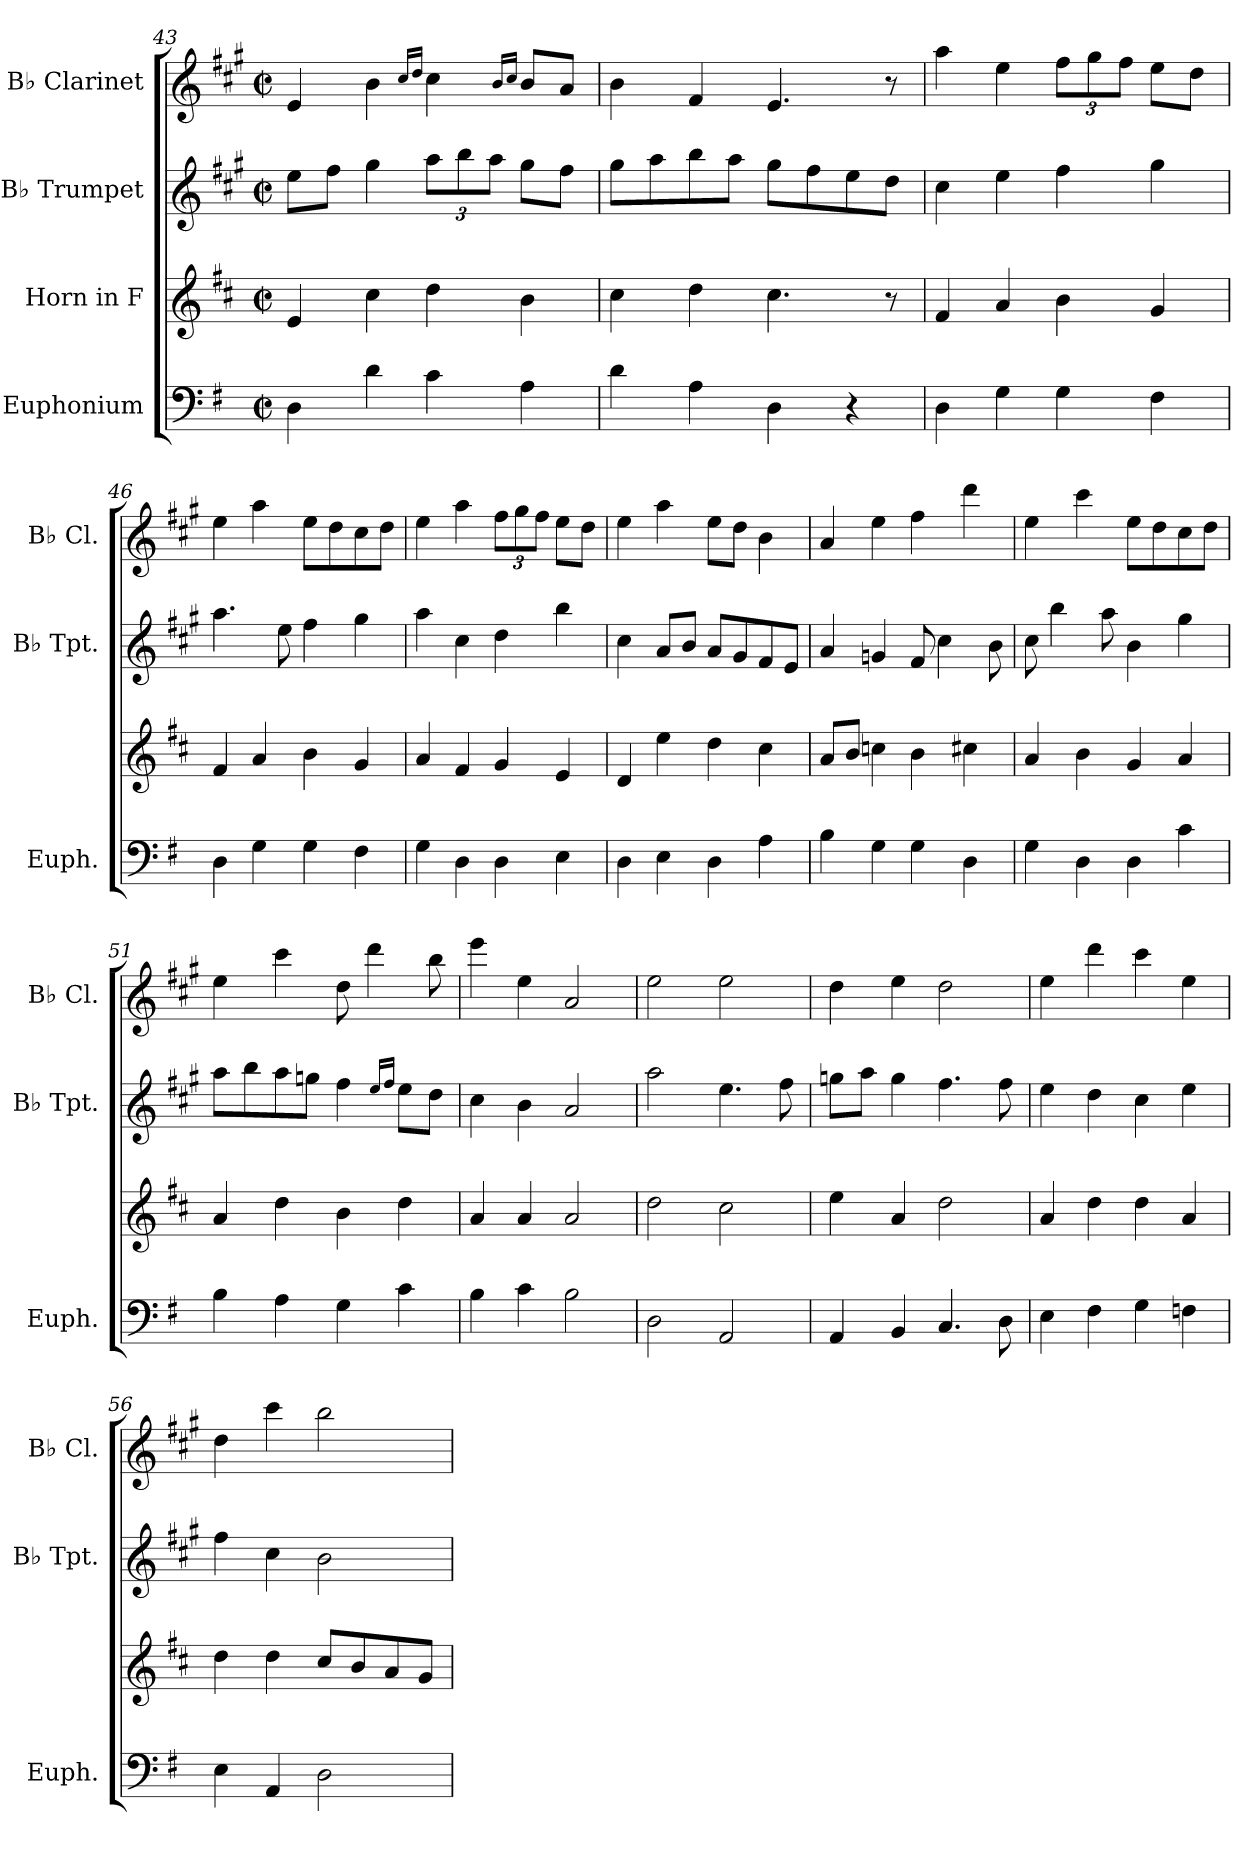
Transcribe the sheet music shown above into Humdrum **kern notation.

**kern	**kern	**kern	**kern
*part4	*part3	*part2	*part1
*staff4	*staff3	*staff2	*staff1
*I"Euphonium	*I"Horn in F	*I"B♭ Trumpet	*I"B♭ Clarinet
*I'Euph.	*	*I'B♭ Tpt.	*I'B♭ Cl.
!!LO:LB:g=z
*clefF4	*clefG2	*clefG2	*clefG2
*	*ITrd4c7	*ITrd1c2	*ITrd1c2
*k[f#]	*k[f#]	*k[f#]	*k[f#]
*M2/2	*M2/2	*M2/2	*M2/2
*met(c|)	*met(c|)	*met(c|)	*met(c|)
=43	=43	=43	=43
4D\	4A/	8dd\L	4d/
.	.	8ee\J	.
4d\	4f#\	4ff#\	4a\
.	.	.	16qb/LL
.	.	.	16qcc/JJ
*	*	*Xbrackettup	*
4c\	4g\	12gg\L	4b\
.	.	12aa\	.
.	.	12gg\J	.
.	.	.	16qa/LL
.	.	.	16qb/JJ
4A\	4e\	8ff#\L	8a/L
.	.	8ee\J	8g/J
=44	=44	=44	=44
4d\	4f#\	8ff#\L	4a\
.	.	8gg\	.
4A\	4g\	8aa\	4e/
.	.	8gg\J	.
4D\	4.f#\	8ff#\L	4.d/
.	.	8ee\	.
4r	.	8dd\	.
.	8r	8cc\J	8r
=45	=45	=45	=45
4D\	4B/	4b\	4gg\
4G\	4d/	4dd\	4dd\
*	*	*	*Xbrackettup
4G\	4e\	4ee\	12ee\L
.	.	.	12ff#\
.	.	.	12ee\J
4F#\	4c/	4ff#\	8dd\L
.	.	.	8cc\J
=46	=46	=46	=46
4D\	4B/	4.gg\	4dd\
4G\	4d/	.	4gg\
.	.	8dd\	.
4G\	4e\	4ee\	8dd\L
.	.	.	8cc\
4F#\	4c/	4ff#\	8b\
.	.	.	8cc\J
=47	=47	=47	=47
4G\	4d/	4gg\	4dd\
4D\	4B/	4b\	4gg\
4D\	4c/	4cc\	12ee\L
.	.	.	12ff#\
.	.	.	12ee\J
4E\	4A/	4aa\	8dd\L
.	.	.	8cc\J
!!LO:PB:g=z
=48	=48	=48	=48
4D\	4G/	4b\	4dd\
4E\	4a\	8g/L	4gg\
.	.	8a/J	.
4D\	4g\	8g/L	8dd\L
.	.	8f#/	8cc\J
4A\	4f#\	8e/	4a\
.	.	8d/J	.
=49	=49	=49	=49
4B\	8d/L	4g/	4g/
.	8e/J	.	.
4G\	4fn\	4fn/	4dd\
4G\	4e\	8e/	4ee\
.	.	4b\	.
4D\	4f#X\	.	4ccc\
.	.	8a\	.
=50	=50	=50	=50
4G\	4d/	8b\	4dd\
.	.	4aa\	.
4D\	4e\	.	4bb\
.	.	8gg\	.
4D\	4c/	4a\	8dd\L
.	.	.	8cc\
4c\	4d/	4ff#\	8b\
.	.	.	8cc\J
=51	=51	=51	=51
4B\	4d/	8gg\L	4dd\
.	.	8aa\	.
4A\	4g\	8gg\	4bb\
.	.	8ffn\J	.
4G\	4e\	4ee\	8cc\
.	.	.	4ccc\
.	.	16qdd/LL	.
.	.	16qee/JJ	.
4c\	4g\	8dd\L	.
.	.	8cc\J	8aa\
=52	=52	=52	=52
4B\	4d/	4b\	4ddd\
4c\	4d/	4a\	4dd\
2B\	2d/	2g/	2g/
=53	=53	=53	=53
2D\	2g\	2gg\	2dd\
2AA/	2f#\	4.dd\	2dd\
.	.	8ee\	.
!!LO:LB:g=z
=54	=54	=54	=54
4AA/	4a\	8ffn\L	4cc\
.	.	8gg\J	.
4BB/	4d/	4ff\	4dd\
4.C/	2g\	4.ee\	2cc\
8D\	.	8ee\	.
=55	=55	=55	=55
4E\	4d/	4dd\	4dd\
4F#\	4g\	4cc\	4ccc\
4G\	4g\	4b\	4bb\
4Fn\	4d/	4dd\	4dd\
=56	=56	=56	=56
4E\	4g\	4ee\	4cc\
4AA/	4g\	4b\	4bb\
2D\	8f#/L	2a\	2aa\
.	8e/	.	.
.	8d/	.	.
.	8c/J	.	.
=	=	=	=
*-	*-	*-	*-
